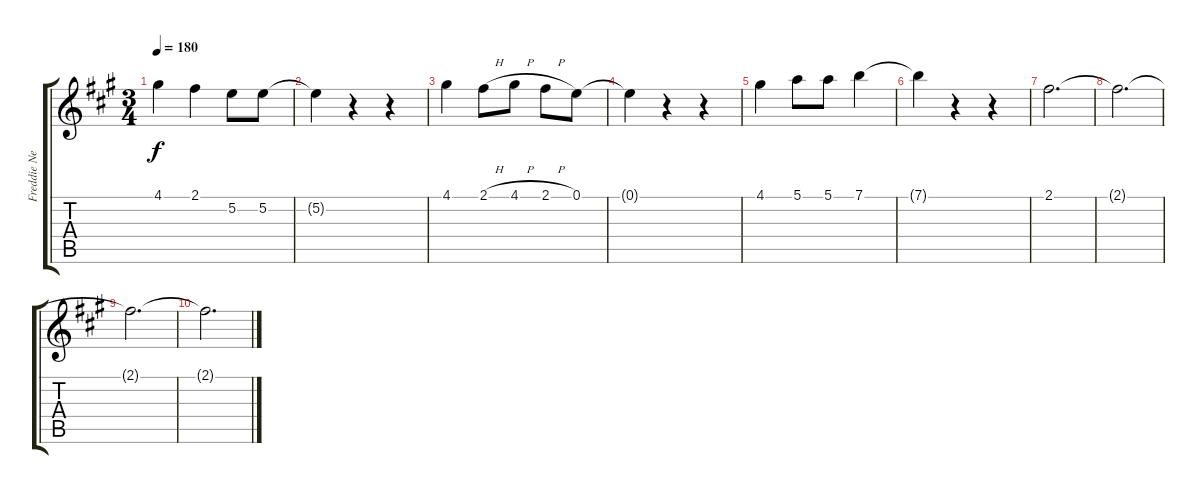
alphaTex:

\track ("Freddie Nelson" "Freddie Ne") {instrument overdrivenguitar}
\staff {score tabs}
\tuning (E4 B3 G3 D3 A2 E2) {hide}
\ts (3 4)
\tempo 180
\clef g2
\ks a
4.1.4{dy f} 2.1.4 5.2.8 5.2.8 |
5.2{t}.4 r.4 r.4 |
4.1.4 2.1{h}.8 4.1{h}.8 2.1{h}.8 0.1.8 |
0.1{t}.4 r.4 r.4 |
4.1.4 5.1.8 5.1.8 7.1.4 |
7.1{t}.4 r.4 r.4 |
2.1.2{d} |
2.1{t}.2{d} |
2.1{t}.2{d} |
2.1{t}.2{d}
